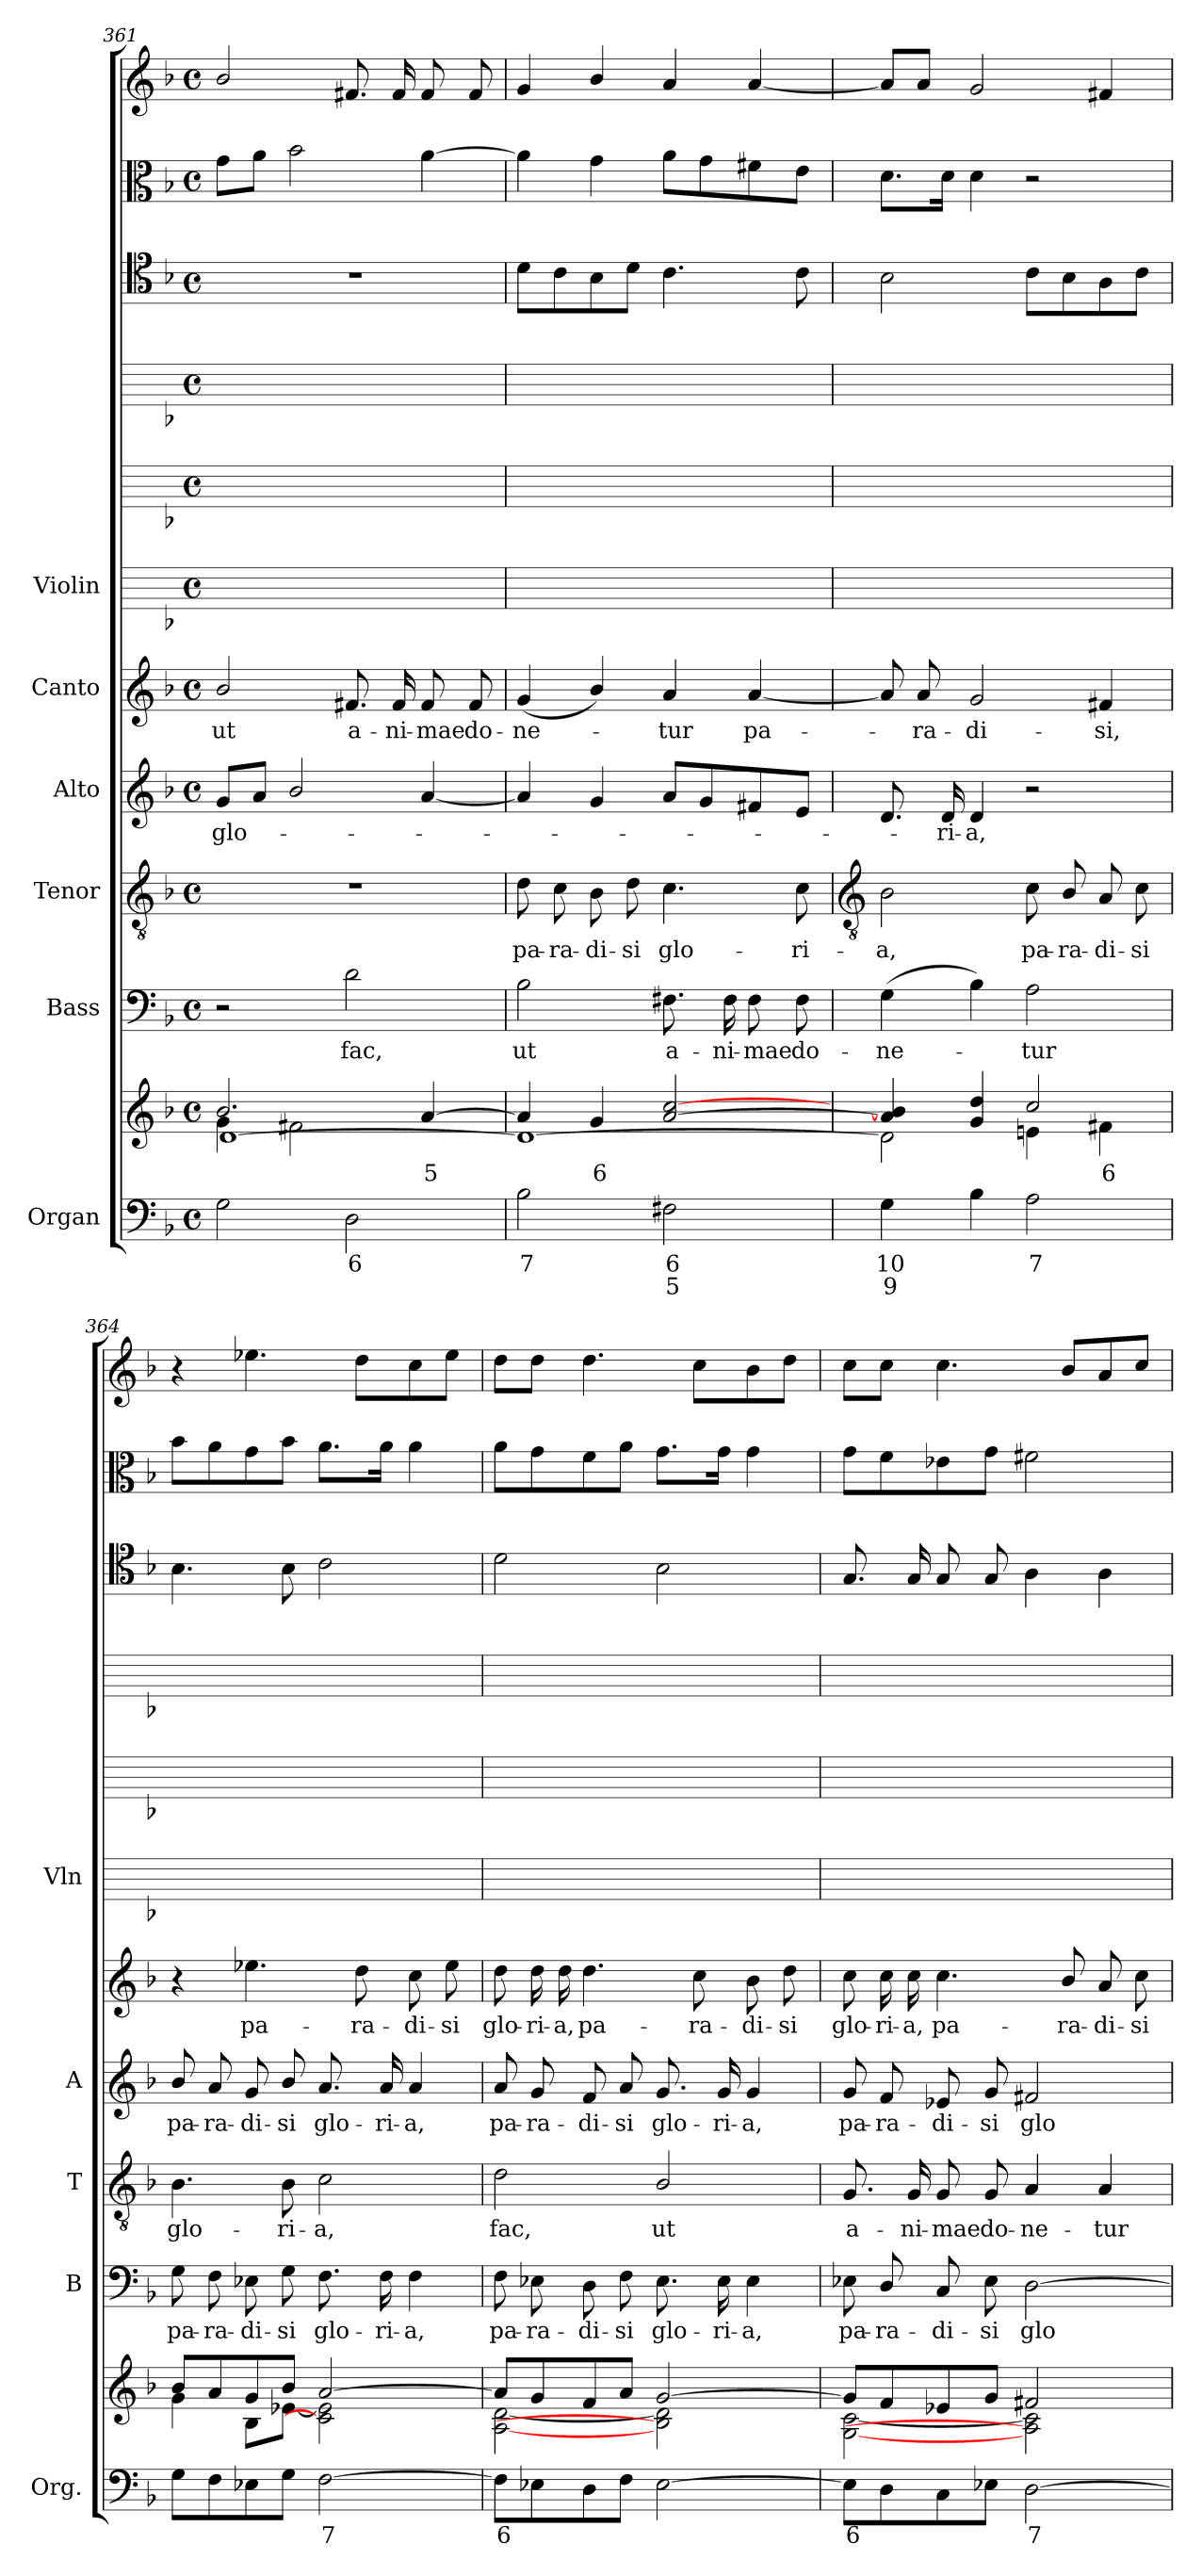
**kern	**text	**text	**kern	**text	**kern	**text	**kern	**text	**kern	**text	**kern	**text	**kern	**kern	**kern	**kern	**kern	**kern
*part6	*part6	*part6	*part6	*part6	*part5	*part5	*part4	*part4	*part3	*part3	*part2	*part2	*part1	*part1	*part1	*part1	*part1	*part1
*staff12	*staff12	*staff12	*staff11	*staff11	*staff10	*staff10	*staff9	*staff9	*staff8	*staff8	*staff7	*staff7	*staff6	*staff5	*staff4	*staff3	*staff2	*staff1
*I"Organ	*	*	*	*	*I"Bass	*	*I"Tenor	*	*I"Alto	*	*I"Canto	*	*I"Violin	*	*	*	*	*
*I'Org.	*	*	*	*	*I'B	*	*I'T	*	*I'A	*	*	*	*I'Vln	*	*	*	*	*
*clefF4	*	*	*clefG2	*	*clefF4	*	*clefGv2	*	*clefG2	*	*clefG2	*	*	*	*	*clefC4	*clefC3	*clefG2
*k[b-]	*	*	*k[b-]	*	*k[b-]	*	*k[b-]	*	*k[b-]	*	*k[b-]	*	*k[b-]	*k[b-]	*k[b-]	*k[b-]	*k[b-]	*k[b-]
*F:	*	*	*F:	*	*F:	*	*F:	*	*F:	*	*F:	*	*F:	*F:	*F:	*F:	*F:	*F:
*M4/4	*	*	*M4/4	*	*M4/4	*	*M4/4	*	*M4/4	*	*M4/4	*	*M4/4	*M4/4	*M4/4	*M4/4	*M4/4	*M4/4
*met(c)	*	*	*met(c)	*	*met(c)	*	*met(c)	*	*met(c)	*	*met(c)	*	*met(c)	*met(c)	*met(c)	*met(c)	*met(c)	*met(c)
=361	=361	=361	=361	=361	=361	=361	=361	=361	=361	=361	=361	=361	=361	=361	=361	=361	=361	=361
*	*	*	*^	*	*	*	*	*	*	*	*	*	*	*	*	*	*	*
*	*	*	*	*^	*	*	*	*	*	*	*	*	*	*	*	*	*	*	*
!	!	!	!	!	!	!	!	!	!	!	!	!LO:LY:b	!	!LO:LY:b	!	!	!	!	!	!
2G	.	.	2.b-/	4g\	[1d	.	2r	.	1r	.	8gL	glo-	2b-/	ut	1ryy	1ryy	1ryy	1r	8gL	2b-/
.	.	.	.	.	.	.	.	.	.	.	8aJ	.	.	.	.	.	.	.	8aJ	.
.	.	.	.	2f#X\	.	.	.	.	.	.	2b-/	.	.	.	.	.	.	.	2b-	.
!	!LO:LY:b	!	!	!	!	!	!	!LO:LY:b	!	!	!	!	!	!LO:LY:b	!	!	!	!	!	!
2D	6	.	.	.	.	.	2d	fac,	.	.	.	.	8.f#X	a-	.	.	.	.	.	8.f#XL
!	!	!	!	!	!	!	!	!	!	!	!	!	!	!LO:LY:b	!	!	!	!	!	!
.	.	.	.	.	.	.	.	.	.	.	.	.	16f#	-ni-	.	.	.	.	.	16f#L
!	!	!	!	!	!	!LO:LY:b	!	!	!	!	!	!	!	!LO:LY:b	!	!	!	!	!	!
.	.	.	[4a/	4ryy	.	5	.	.	.	.	[4a	.	8f#	-mae	.	.	.	.	[4a	8f#
!	!	!	!	!	!	!	!	!	!	!	!	!	!	!LO:LY:b	!	!	!	!	!	!
.	.	.	.	.	.	.	.	.	.	.	.	.	8f#	do-	.	.	.	.	.	8f#J
=362	=362	=362	=362	=362	=362	=362	=362	=362	=362	=362	=362	=362	=362	=362	=362	=362	=362	=362	=362	=362
!	!LO:LY:b	!	!	!	!	!	!	!LO:LY:b	!	!LO:LY:b	!	!	!	!LO:LY:b	!	!	!	!	!	!
2B-	7	.	4a/]	1ryy	1d_	.	2B-	ut	8d	pa-	4a]	.	(<4g	-ne-	1ryy	1ryy	1ryy	8dL	4a]	4g
!	!	!	!	!	!	!	!	!	!	!LO:LY:b	!	!	!	!	!	!	!	!	!	!
.	.	.	.	.	.	.	.	.	8c	-ra-	.	.	.	.	.	.	.	8c	.	.
!	!	!	!	!	!	!LO:LY:b	!	!	!	!LO:LY:b	!	!	!	!	!	!	!	!	!	!
.	.	.	4g/	.	.	6	.	.	8B-	-di-	4g	.	4b-/)	.	.	.	.	8B-	4g	4b-/
!	!	!	!	!	!	!	!	!	!	!LO:LY:b	!	!	!	!	!	!	!	!	!	!
.	.	.	.	.	.	.	.	.	8d	-si	.	.	.	.	.	.	.	8dJ	.	.
!	!LO:LY:b	!LO:LY:b	!	!	!	!	!	!LO:LY:b	!	!LO:LY:b	!	!	!	!LO:LY:b	!	!	!	!	!	!
2F#X	6	5	[2a/ [2cc/	.	.	.	8.F#X	a-	4.c	glo-	8aL	.	4a	tur	.	.	.	4.c	8aL	4a
.	.	.	.	.	.	.	.	.	.	.	8g	.	.	.	.	.	.	.	8g	.
!	!	!	!	!	!	!	!	!LO:LY:b	!	!	!	!	!	!	!	!	!	!	!	!
.	.	.	.	.	.	.	16F#	-ni-	.	.	.	.	.	.	.	.	.	.	.	.
!	!	!	!	!	!	!	!	!LO:LY:b	!	!	!	!	!	!LO:LY:b	!	!	!	!	!	!
.	.	.	.	.	.	.	8F#	-mae	.	.	8f#X	.	[4a	pa-	.	.	.	.	8f#X	[4a
!	!	!	!	!	!	!	!	!LO:LY:b	!	!LO:LY:b	!	!	!	!	!	!	!	!	!	!
.	.	.	.	.	.	.	8F#	do-	8c	-ri-	8eJ	.	.	.	.	.	.	8c	8eJ	.
!!LO:LB:g=z
=363	=363	=363	=363	=363	=363	=363	=363	=363	=363	=363	=363	=363	=363	=363	=363	=363	=363	=363	=363	=363
*	*	*	*	*	*	*	*	*	*clefGv2	*	*	*	*	*	*	*	*	*	*	*
!	!LO:LY:b	!LO:LY:b	!	!	!	!	!	!LO:LY:b	!	!LO:LY:b	!	!	!	!	!	!	!	!	!	!
4G	10	9	4a/] 4b-/]	1ryy	2d\]	.	(>4G	-ne-	2B-	-a,	8.d	.	8a]	.	1ryy	1ryy	1ryy	2B-	8.dL	8aL]
!	!	!	!	!	!	!	!	!	!	!	!	!	!	!LO:LY:b	!	!	!	!	!	!
.	.	.	.	.	.	.	.	.	.	.	.	.	8a	ra-	.	.	.	.	.	8aJ
!	!	!	!	!	!	!	!	!	!	!	!	!LO:LY:b	!	!	!	!	!	!	!	!
.	.	.	.	.	.	.	.	.	.	.	16d	ri-	.	.	.	.	.	.	16dJ	.
!	!	!	!	!	!	!	!	!	!	!	!	!LO:LY:b	!	!LO:LY:b	!	!	!	!	!	!
4B-	.	.	4g/ 4dd/	.	.	.	4B-)	.	.	.	4d	-a,	2g/	-di-	.	.	.	.	4d	2g
!	!LO:LY:b	!	!	!	!	!	!	!LO:LY:b	!	!LO:LY:b	!	!	!	!	!	!	!	!	!	!
2A	7	.	2cc/	.	4en\	.	2A	tur	8c	pa-	2r	.	.	.	.	.	.	8cL	2r	.
!	!	!	!	!	!	!	!	!	!	!LO:LY:b	!	!	!	!	!	!	!	!	!	!
.	.	.	.	.	.	.	.	.	8B-/	-ra-	.	.	.	.	.	.	.	8B-	.	.
!	!	!	!	!	!	!LO:LY:b	!	!	!	!LO:LY:b	!	!	!	!LO:LY:b	!	!	!	!	!	!
.	.	.	.	.	4f#X\	6	.	.	8A	-di-	.	.	4f#X	-si,	.	.	.	8A	.	4f#X
!	!	!	!	!	!	!	!	!	!	!LO:LY:b	!	!	!	!	!	!	!	!	!	!
.	.	.	.	.	.	.	.	.	8c	-si	.	.	.	.	.	.	.	8cJ	.	.
=364	=364	=364	=364	=364	=364	=364	=364	=364	=364	=364	=364	=364	=364	=364	=364	=364	=364	=364	=364	=364
!	!	!	!	!	!	!	!	!LO:LY:b	!	!LO:LY:b	!	!LO:LY:b	!	!	!	!	!	!	!	!
8GL	.	.	8b-/L	4g\	1ryy	.	8G	pa-	4.B-	glo-	8b-/	pa-	4r	.	1ryy	1ryy	1ryy	4.B-	8b-L	4r
!	!	!	!	!	!	!	!	!LO:LY:b	!	!	!	!LO:LY:b	!	!	!	!	!	!	!	!
8F	.	.	8a/	.	.	.	8F	-ra-	.	.	8a	-ra-	.	.	.	.	.	.	8a	.
!	!	!	!	!	!	!	!	!LO:LY:b	!	!	!	!LO:LY:b	!	!LO:LY:b	!	!	!	!	!	!
8E-X	.	.	8g/	8B-\L	.	.	8E-X	-di-	.	.	8g	-di-	4.ee-X	pa-	.	.	.	.	8g	4.ee-X
!	!	!	!	!	!	!	!	!LO:LY:b	!	!LO:LY:b	!	!LO:LY:b	!	!	!	!	!	!	!	!
8GJ	.	.	8b-/J	[8e-X\J	.	.	8G	-si	8B-	-ri-	8b-/	-si	.	.	.	.	.	8B-	8b-J	.
!	!LO:LY:b	!	!	!	!	!	!	!LO:LY:b	!	!LO:LY:b	!	!LO:LY:b	!	!	!	!	!	!	!	!
[2F	7	.	[2a/	2c\] 2e-\]	.	.	8.F	glo-	2c	-a,	8.a	glo-	.	.	.	.	.	2c	8.aL	.
!	!	!	!	!	!	!	!	!	!	!	!	!	!	!LO:LY:b	!	!	!	!	!	!
.	.	.	.	.	.	.	.	.	.	.	.	.	8dd	-ra-	.	.	.	.	.	8ddL
!	!	!	!	!	!	!	!	!LO:LY:b	!	!	!	!LO:LY:b	!	!	!	!	!	!	!	!
.	.	.	.	.	.	.	16F	-ri-	.	.	16a	-ri-	.	.	.	.	.	.	16aJ	.
!	!	!	!	!	!	!	!	!LO:LY:b	!	!	!	!LO:LY:b	!	!LO:LY:b	!	!	!	!	!	!
.	.	.	.	.	.	.	4F	-a,	.	.	4a	-a,	8cc	-di-	.	.	.	.	4a	8cc
!	!	!	!	!	!	!	!	!	!	!	!	!	!	!LO:LY:b	!	!	!	!	!	!
.	.	.	.	.	.	.	.	.	.	.	.	.	8ee-	-si	.	.	.	.	.	8ee-J
=365	=365	=365	=365	=365	=365	=365	=365	=365	=365	=365	=365	=365	=365	=365	=365	=365	=365	=365	=365	=365
!	!LO:LY:b	!	!	!	!	!	!	!LO:LY:b	!	!LO:LY:b	!	!LO:LY:b	!	!LO:LY:b	!	!	!	!	!	!
8FL]	6	.	8a/L]	[2A\ [2d\	1ryy	.	8F	pa-	2d	fac,	8a	pa-	8dd	glo-	1ryy	1ryy	1ryy	2d	8aL	8ddL
!	!	!	!	!	!	!	!	!LO:LY:b	!	!	!	!LO:LY:b	!	!LO:LY:b	!	!	!	!	!	!
8E-X	.	.	8g/	.	.	.	8E-X	-ra-	.	.	8g	-ra-	16dd	-ri-	.	.	.	.	8g	8ddJ
!	!	!	!	!	!	!	!	!	!	!	!	!	!	!LO:LY:b	!	!	!	!	!	!
.	.	.	.	.	.	.	.	.	.	.	.	.	16dd	-a,	.	.	.	.	.	.
!	!	!	!	!	!	!	!	!LO:LY:b	!	!	!	!LO:LY:b	!	!LO:LY:b	!	!	!	!	!	!
8D	.	.	8f/	.	.	.	8D	-di-	.	.	8f	-di-	4.dd	pa-	.	.	.	.	8f	4.dd
!	!	!	!	!	!	!	!	!LO:LY:b	!	!	!	!LO:LY:b	!	!	!	!	!	!	!	!
8FJ	.	.	8a/J	.	.	.	8F	-si	.	.	8a	-si	.	.	.	.	.	.	8aJ	.
!	!	!	!	!	!	!	!	!LO:LY:b	!	!LO:LY:b	!	!LO:LY:b	!	!	!	!	!	!	!	!
[2E-	.	.	[2g/	2B-\] 2d\]	.	.	8.E-	glo-	2B-/	ut	8.g	glo-	.	.	.	.	.	2B-	8.gL	.
!	!	!	!	!	!	!	!	!	!	!	!	!	!	!LO:LY:b	!	!	!	!	!	!
.	.	.	.	.	.	.	.	.	.	.	.	.	8cc	-ra-	.	.	.	.	.	8ccL
!	!	!	!	!	!	!	!	!LO:LY:b	!	!	!	!LO:LY:b	!	!	!	!	!	!	!	!
.	.	.	.	.	.	.	16E-	-ri-	.	.	16g	-ri-	.	.	.	.	.	.	16gJ	.
!	!	!	!	!	!	!	!	!LO:LY:b	!	!	!	!LO:LY:b	!	!LO:LY:b	!	!	!	!	!	!
.	.	.	.	.	.	.	4E-	-a,	.	.	4g	-a,	8b-	-di-	.	.	.	.	4g	8b-
!	!	!	!	!	!	!	!	!	!	!	!	!	!	!LO:LY:b	!	!	!	!	!	!
.	.	.	.	.	.	.	.	.	.	.	.	.	8dd	-si	.	.	.	.	.	8ddJ
=366	=366	=366	=366	=366	=366	=366	=366	=366	=366	=366	=366	=366	=366	=366	=366	=366	=366	=366	=366	=366
!	!LO:LY:b	!	!	!	!	!	!	!LO:LY:b	!	!LO:LY:b	!	!LO:LY:b	!	!LO:LY:b	!	!	!	!	!	!
8E-L]	6	.	8g/L]	[2G\ [2c\	1ryy	.	8E-X	pa-	8.G	a-	8g	pa-	8cc	glo-	1ryy	1ryy	1ryy	8.GL	8gL	8ccL
!	!	!	!	!	!	!	!	!LO:LY:b	!	!	!	!LO:LY:b	!	!LO:LY:b	!	!	!	!	!	!
8D	.	.	8f/	.	.	.	8D/	-ra-	.	.	8f	-ra-	16cc	-ri-	.	.	.	.	8f	8ccJ
!	!	!	!	!	!	!	!	!	!	!LO:LY:b	!	!	!	!LO:LY:b	!	!	!	!	!	!
.	.	.	.	.	.	.	.	.	16G	-ni-	.	.	16cc	-a,	.	.	.	16GL	.	.
!	!	!	!	!	!	!	!	!LO:LY:b	!	!LO:LY:b	!	!LO:LY:b	!	!LO:LY:b	!	!	!	!	!	!
8C	.	.	8e-X/	.	.	.	8C	-di-	8G	-mae	8e-X	-di-	4.cc	pa-	.	.	.	8G	8e-X	4.cc
!	!	!	!	!	!	!	!	!LO:LY:b	!	!LO:LY:b	!	!LO:LY:b	!	!	!	!	!	!	!	!
8E-J	.	.	8g/J	.	.	.	8E-	-si	8G	do-	8g	-si	.	.	.	.	.	8GJ	8gJ	.
!	!LO:LY:b	!	!	!	!	!	!	!LO:LY:b	!	!LO:LY:b	!	!LO:LY:b	!	!	!	!	!	!	!	!
[2D	7	.	2f#X/	2A\] 2c\]	.	.	[2D	glo-	4A	-ne-	2f#X	glo-	.	.	.	.	.	4A	2f#X	.
!	!	!	!	!	!	!	!	!	!	!	!	!	!	!LO:LY:b	!	!	!	!	!	!
.	.	.	.	.	.	.	.	.	.	.	.	.	8b-/	-ra-	.	.	.	.	.	8b-/L
!	!	!	!	!	!	!	!	!	!	!LO:LY:b	!	!	!	!LO:LY:b	!	!	!	!	!	!
.	.	.	.	.	.	.	.	.	4A	-tur	.	.	8a	-di-	.	.	.	4A	.	8a
!	!	!	!	!	!	!	!	!	!	!	!	!	!	!LO:LY:b	!	!	!	!	!	!
.	.	.	.	.	.	.	.	.	.	.	.	.	8cc	-si	.	.	.	.	.	8ccJ
*	*	*	*v	*v	*v	*	*	*	*	*	*	*	*	*	*	*	*	*	*	*
=	=	=	=	=	=	=	=	=	=	=	=	=	=	=	=	=	=	=
*-	*-	*-	*-	*-	*-	*-	*-	*-	*-	*-	*-	*-	*-	*-	*-	*-	*-	*-
